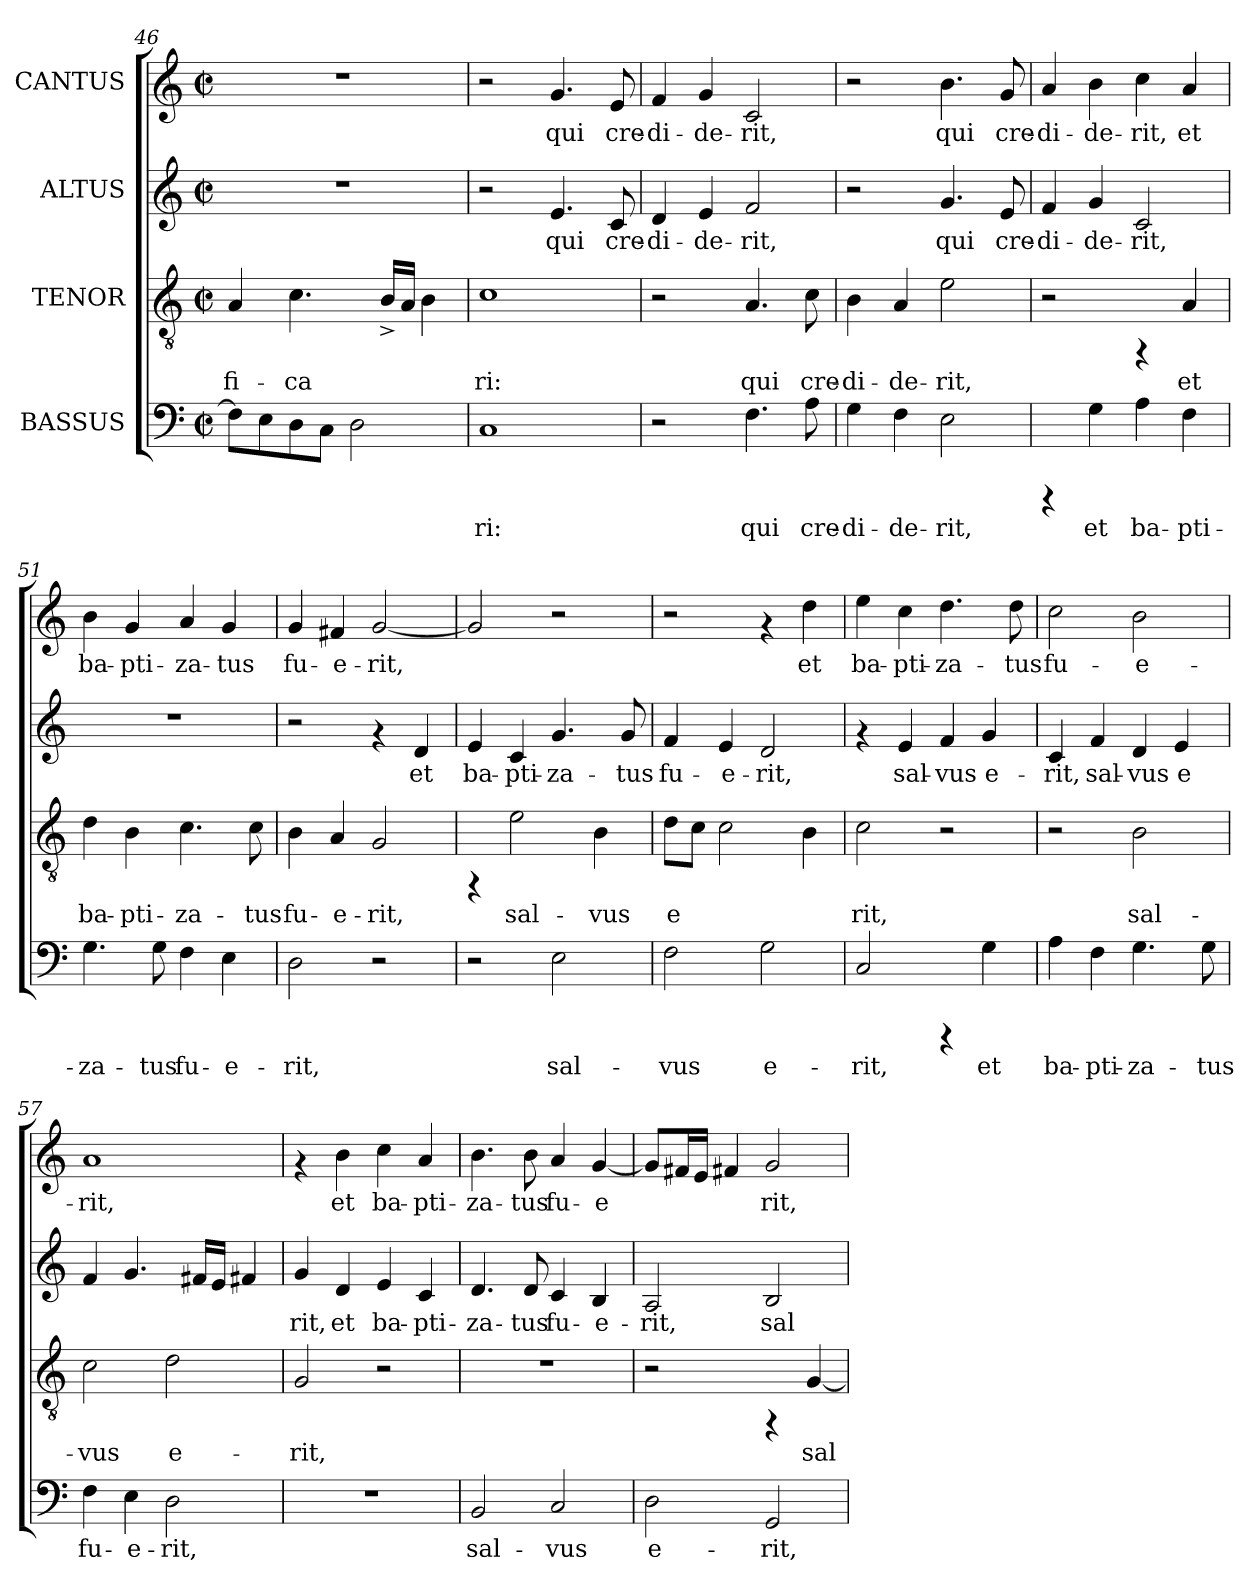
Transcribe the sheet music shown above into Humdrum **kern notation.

**kern	**text	**kern	**text	**kern	**text	**kern	**text
*part4	*part4	*part3	*part3	*part2	*part2	*part1	*part1
*staff4	*staff4	*staff3	*staff3	*staff2	*staff2	*staff1	*staff1
*I"BASSUS	*	*I"TENOR	*	*I"ALTUS	*	*I"CANTUS	*
!!LO:PB:g=z
*clefF4	*	*clefGv2	*	*clefG2	*	*clefG2	*
*k[]	*	*k[]	*	*k[]	*	*k[]	*
*C:	*	*C:	*	*C:	*	*C:	*
*M2/2	*	*M2/2	*	*M2/2	*	*M2/2	*
*met(c|)	*	*met(c|)	*	*met(c|)	*	*met(c|)	*
=46	=46	=46	=46	=46	=46	=46	=46
!	!LO:LY:b:cj	!	!LO:LY:b:cj	!	!	!	!
8F\L]	--	4A/	-fi-	1r	.	1r	.
!	!LO:LY:b:cj	!	!	!	!	!	!
8E\	--	.	.	.	.	.	.
!	!LO:LY:b:cj	!	!LO:LY:b:cj	!	!	!	!
8D\	--	4.c\	-ca-	.	.	.	.
!	!LO:LY:b:cj	!	!	!	!	!	!
8C\J	--	.	.	.	.	.	.
!	!LO:LY:b:cj	!	!	!	!	!	!
2D\	--	.	.	.	.	.	.
!	!	!	!LO:LY:b:cj	!	!	!	!
.	.	16B^>/L	--	.	.	.	.
!	!	!	!LO:LY:b:cj	!	!	!	!
.	.	16A/J	--	.	.	.	.
!	!	!	!LO:LY:b:cj	!	!	!	!
.	.	4B\	--	.	.	.	.
=47	=47	=47	=47	=47	=47	=47	=47
!	!LO:LY:b:cj	!	!LO:LY:b:cj	!	!	!	!
1C	-ri:	1c	-ri:	2r	.	2r	.
!	!	!	!	!	!LO:LY:b:cj	!	!LO:LY:b:cj
.	.	.	.	4.e/	qui	4.g/	qui
!	!	!	!	!	!LO:LY:b:cj	!	!LO:LY:b:cj
.	.	.	.	8c/	cre-	8e/	cre-
=48	=48	=48	=48	=48	=48	=48	=48
!	!	!	!	!	!LO:LY:b:cj	!	!LO:LY:b:cj
2r	.	2r	.	4d/	-di-	4f/	-di-
!	!	!	!	!	!LO:LY:b:cj	!	!LO:LY:b:cj
.	.	.	.	4e/	-de-	4g/	-de-
!	!LO:LY:b:cj	!	!LO:LY:b:cj	!	!LO:LY:b:cj	!	!LO:LY:b:cj
4.F\	qui	4.A/	qui	2f/	-rit,	2c/	-rit,
!	!LO:LY:b:cj	!	!LO:LY:b:cj	!	!	!	!
8A\	cre-	8c\	cre-	.	.	.	.
=49	=49	=49	=49	=49	=49	=49	=49
!	!LO:LY:b:cj	!	!LO:LY:b:cj	!	!	!	!
4G\	-di-	4B\	-di-	2r	.	2r	.
!	!LO:LY:b:cj	!	!LO:LY:b:cj	!	!	!	!
4F\	-de-	4A/	-de-	.	.	.	.
!	!LO:LY:b:cj	!	!LO:LY:b:cj	!	!LO:LY:b:cj	!	!LO:LY:b:cj
2E\	-rit,	2e\	-rit,	4.g/	qui	4.b\	qui
!	!	!	!	!	!LO:LY:b:cj	!	!LO:LY:b:cj
.	.	.	.	8e/	cre-	8g/	cre-
=50	=50	=50	=50	=50	=50	=50	=50
!	!	!	!	!	!LO:LY:b:cj	!	!LO:LY:b:cj
4rCCC	.	2r	.	4f/	-di-	4a/	-di-
!	!LO:LY:b:cj	!	!	!	!LO:LY:b:cj	!	!LO:LY:b:cj
4G\	et	.	.	4g/	-de-	4b\	-de-
!	!LO:LY:b:cj	!	!	!	!LO:LY:b:cj	!	!LO:LY:b:cj
4A\	ba-	4rFF	.	2c/	-rit,	4cc\	-rit,
!	!LO:LY:b:cj	!	!LO:LY:b:cj	!	!	!	!LO:LY:b:cj
4F\	-pti-	4A/	et	.	.	4a/	et
=51	=51	=51	=51	=51	=51	=51	=51
!	!LO:LY:b:cj	!	!LO:LY:b:cj	!	!	!	!LO:LY:b:cj
4.G\	-za-	4d\	ba-	1r	.	4b\	ba-
!	!	!	!LO:LY:b:cj	!	!	!	!LO:LY:b:cj
.	.	4B\	-pti-	.	.	4g/	-pti-
!	!LO:LY:b:cj	!	!	!	!	!	!
8G\	-tus	.	.	.	.	.	.
!	!LO:LY:b:cj	!	!LO:LY:b:cj	!	!	!	!LO:LY:b:cj
4F\	fu-	4.c\	-za-	.	.	4a/	-za-
!	!LO:LY:b:cj	!	!	!	!	!	!LO:LY:b:cj
4E\	-e-	.	.	.	.	4g/	-tus
!	!	!	!LO:LY:b:cj	!	!	!	!
.	.	8c\	-tus	.	.	.	.
=52	=52	=52	=52	=52	=52	=52	=52
!	!LO:LY:b:cj	!	!LO:LY:b:cj	!	!	!	!LO:LY:b:cj
2D\	-rit,	4B\	fu-	2r	.	4g/	fu-
!	!	!	!LO:LY:b:cj	!	!	!	!LO:LY:b:cj
.	.	4A/	-e-	.	.	4f#X/	-e-
!	!	!	!LO:LY:b:cj	!	!	!	!LO:LY:b:cj
2r	.	2G/	-rit,	4rf	.	[>2g/	-rit,
!	!	!	!	!	!LO:LY:b:cj	!	!
.	.	.	.	4d/	et	.	.
!!LO:PB:g=z
=53	=53	=53	=53	=53	=53	=53	=53
!	!	!	!	!	!LO:LY:b:cj	!	!LO:LY:b:cj
2r	.	4rFF	.	4e/	ba-	2g/]	.
!	!	!	!LO:LY:b:cj	!	!LO:LY:b:cj	!	!
.	.	2e\	sal-	4c/	-pti-	.	.
!	!LO:LY:b:cj	!	!	!	!LO:LY:b:cj	!	!
2E\	sal-	.	.	4.g/	-za-	2r	.
!	!	!	!LO:LY:b:cj	!	!	!	!
.	.	4B\	-vus	.	.	.	.
!	!	!	!	!	!LO:LY:b:cj	!	!
.	.	.	.	8g/	-tus	.	.
=54	=54	=54	=54	=54	=54	=54	=54
!	!LO:LY:b:cj	!	!LO:LY:b:cj	!	!LO:LY:b:cj	!	!
2F\	-vus	8d\L	e-	4f/	fu-	2r	.
!	!	!	!LO:LY:b:cj	!	!	!	!
.	.	8c\J	--	.	.	.	.
!	!	!	!LO:LY:b:cj	!	!LO:LY:b:cj	!	!
.	.	2c\	--	4e/	-e-	.	.
!	!LO:LY:b:cj	!	!	!	!LO:LY:b:cj	!	!
2G\	e-	.	.	2d/	-rit,	4rf	.
!	!	!	!LO:LY:b:cj	!	!	!	!LO:LY:b:cj
.	.	4B\	--	.	.	4dd\	et
=55	=55	=55	=55	=55	=55	=55	=55
!	!LO:LY:b:cj	!	!LO:LY:b:cj	!	!	!	!LO:LY:b:cj
2C/	-rit,	2c\	-rit,	4rf	.	4ee\	ba-
!	!	!	!	!	!LO:LY:b:cj	!	!LO:LY:b:cj
.	.	.	.	4e/	sal-	4cc\	-pti-
!	!	!	!	!	!LO:LY:b:cj	!	!LO:LY:b:cj
4rCCC	.	2r	.	4f/	-vus	4.dd\	-za-
!	!LO:LY:b:cj	!	!	!	!LO:LY:b:cj	!	!
4G\	et	.	.	4g/	e-	.	.
!	!	!	!	!	!	!	!LO:LY:b:cj
.	.	.	.	.	.	8dd\	-tus
=56	=56	=56	=56	=56	=56	=56	=56
!	!LO:LY:b:cj	!	!	!	!LO:LY:b:cj	!	!LO:LY:b:cj
4A\	ba-	2r	.	4c/	-rit,	2cc\	fu-
!	!LO:LY:b:cj	!	!	!	!LO:LY:b:cj	!	!
4F\	-pti-	.	.	4f/	sal-	.	.
!	!LO:LY:b:cj	!	!LO:LY:b:cj	!	!LO:LY:b:cj	!	!LO:LY:b:cj
4.G\	-za-	2B\	sal-	4d/	-vus	2b\	-e-
!	!	!	!	!	!LO:LY:b:cj	!	!
.	.	.	.	4e/	e-	.	.
!	!LO:LY:b:cj	!	!	!	!	!	!
8G\	-tus	.	.	.	.	.	.
=57	=57	=57	=57	=57	=57	=57	=57
!	!LO:LY:b:cj	!	!LO:LY:b:cj	!	!LO:LY:b:cj	!	!LO:LY:b:cj
4F\	fu-	2c\	-vus	4f/	--	1a	-rit,
!	!LO:LY:b:cj	!	!	!	!LO:LY:b:cj	!	!
4E\	-e-	.	.	4.g/	--	.	.
!	!LO:LY:b:cj	!	!LO:LY:b:cj	!	!	!	!
2D\	-rit,	2d\	e-	.	.	.	.
!	!	!	!	!	!LO:LY:b:cj	!	!
.	.	.	.	16f#/L	--	.	.
!	!	!	!	!	!LO:LY:b:cj	!	!
.	.	.	.	16e/J	--	.	.
!	!	!	!	!	!LO:LY:b:cj	!	!
.	.	.	.	4f#X/	--	.	.
=58	=58	=58	=58	=58	=58	=58	=58
!	!	!	!LO:LY:b:cj	!	!LO:LY:b:cj	!	!
1r	.	2G/	-rit,	4g/	-rit,	4rf	.
!	!	!	!	!	!LO:LY:b:cj	!	!LO:LY:b:cj
.	.	.	.	4d/	et	4b\	et
!	!	!	!	!	!LO:LY:b:cj	!	!LO:LY:b:cj
.	.	2r	.	4e/	ba-	4cc\	ba-
!	!	!	!	!	!LO:LY:b:cj	!	!LO:LY:b:cj
.	.	.	.	4c/	-pti-	4a/	-pti-
=59	=59	=59	=59	=59	=59	=59	=59
!	!LO:LY:b:cj	!	!	!	!LO:LY:b:cj	!	!LO:LY:b:cj
2BB/	sal-	1r	.	4.d/	-za-	4.b\	-za-
!	!	!	!	!	!LO:LY:b:cj	!	!LO:LY:b:cj
.	.	.	.	8d/	-tus	8b\	-tus
!	!LO:LY:b:cj	!	!	!	!LO:LY:b:cj	!	!LO:LY:b:cj
2C/	-vus	.	.	4c/	fu-	4a/	fu-
!	!	!	!	!	!LO:LY:b:cj	!	!LO:LY:b:cj
.	.	.	.	4B/	-e-	[<4g/	-e-
!!LO:LB:g=z
=60	=60	=60	=60	=60	=60	=60	=60
!	!LO:LY:b:cj	!	!	!	!LO:LY:b:cj	!	!LO:LY:b:cj
2D\	e-	2r	.	2A/	-rit,	8g/L]	--
!	!	!	!	!	!	!	!LO:LY:b:cj
.	.	.	.	.	.	16f#/	--
!	!	!	!	!	!	!	!LO:LY:b:cj
.	.	.	.	.	.	16e/J	--
!	!	!	!	!	!	!	!LO:LY:b:cj
.	.	.	.	.	.	4f#X/	--
!	!LO:LY:b:cj	!	!	!	!LO:LY:b:cj	!	!LO:LY:b:cj
2GG/	-rit,	4rFF	.	2B/	sal-	2g/	-rit,
!	!	!	!LO:LY:b:cj	!	!	!	!
.	.	[<4G/	sal-	.	.	.	.
=	=	=	=	=	=	=	=
*-	*-	*-	*-	*-	*-	*-	*-
